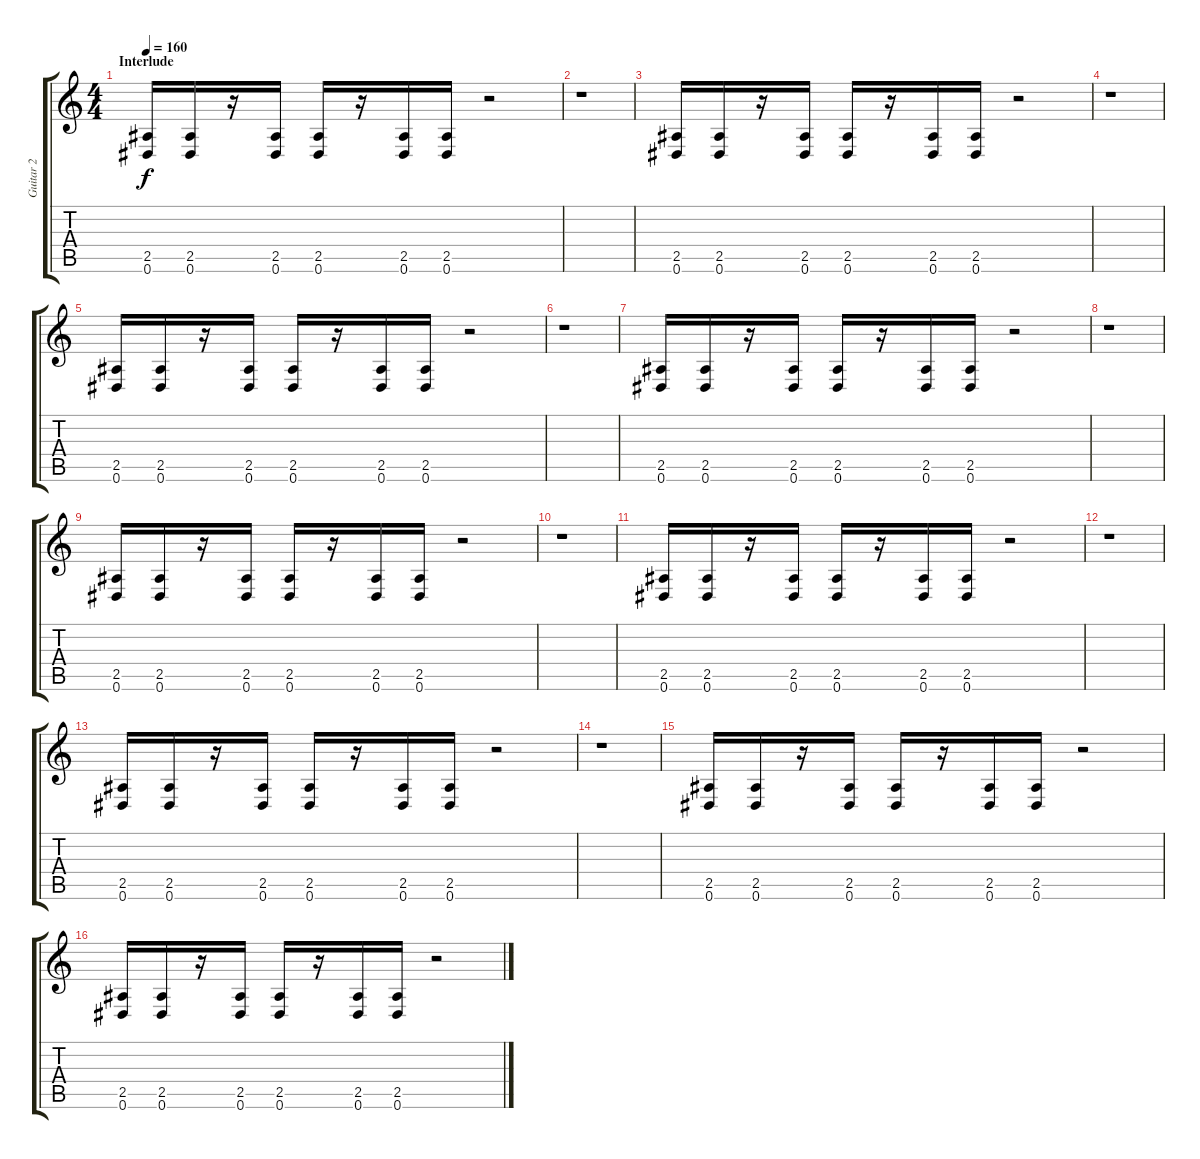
\track ("Guitar 2" "Guitar 2") {instrument overdrivenguitar}
\staff {score tabs}
\tuning (Eb4 Bb3 Gb3 Db3 Ab2 Eb2) {hide}
\ts (4 4)
\section ("" "Interlude")
\tempo 160
\clef g2
\ks c
(2.5 0.6).16{dy f} (2.5 0.6).16 r.16 (2.5 0.6).16 (2.5 0.6).16 r.16 (2.5 0.6).16 (2.5 0.6).16 r.2 |
r.1 |
(2.5 0.6).16 (2.5 0.6).16 r.16 (2.5 0.6).16 (2.5 0.6).16 r.16 (2.5 0.6).16 (2.5 0.6).16 r.2 |
r.1 |
(2.5 0.6).16 (2.5 0.6).16 r.16 (2.5 0.6).16 (2.5 0.6).16 r.16 (2.5 0.6).16 (2.5 0.6).16 r.2 |
r.1 |
(2.5 0.6).16 (2.5 0.6).16 r.16 (2.5 0.6).16 (2.5 0.6).16 r.16 (2.5 0.6).16 (2.5 0.6).16 r.2 |
r.1 |
(2.5 0.6).16 (2.5 0.6).16 r.16 (2.5 0.6).16 (2.5 0.6).16 r.16 (2.5 0.6).16 (2.5 0.6).16 r.2 |
r.1 |
(2.5 0.6).16 (2.5 0.6).16 r.16 (2.5 0.6).16 (2.5 0.6).16 r.16 (2.5 0.6).16 (2.5 0.6).16 r.2 |
r.1 |
(2.5 0.6).16 (2.5 0.6).16 r.16 (2.5 0.6).16 (2.5 0.6).16 r.16 (2.5 0.6).16 (2.5 0.6).16 r.2 |
r.1 |
(2.5 0.6).16 (2.5 0.6).16 r.16 (2.5 0.6).16 (2.5 0.6).16 r.16 (2.5 0.6).16 (2.5 0.6).16 r.2 |
(2.5 0.6).16 (2.5 0.6).16 r.16 (2.5 0.6).16 (2.5 0.6).16 r.16 (2.5 0.6).16 (2.5 0.6).16 r.2
